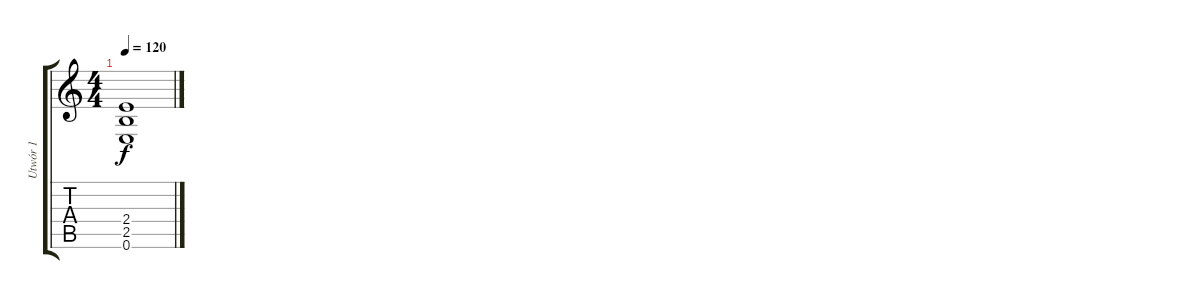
\track ("Utwór 1" "Utwór 1") {instrument acousticguitarnylon}
\staff {score tabs}
\tuning (E4 B3 G3 D3 A2 E2) {hide}
\ts (4 4)
\tempo 120
\clef g2
\ks c
(2.4 2.5 0.6).1{dy f}
